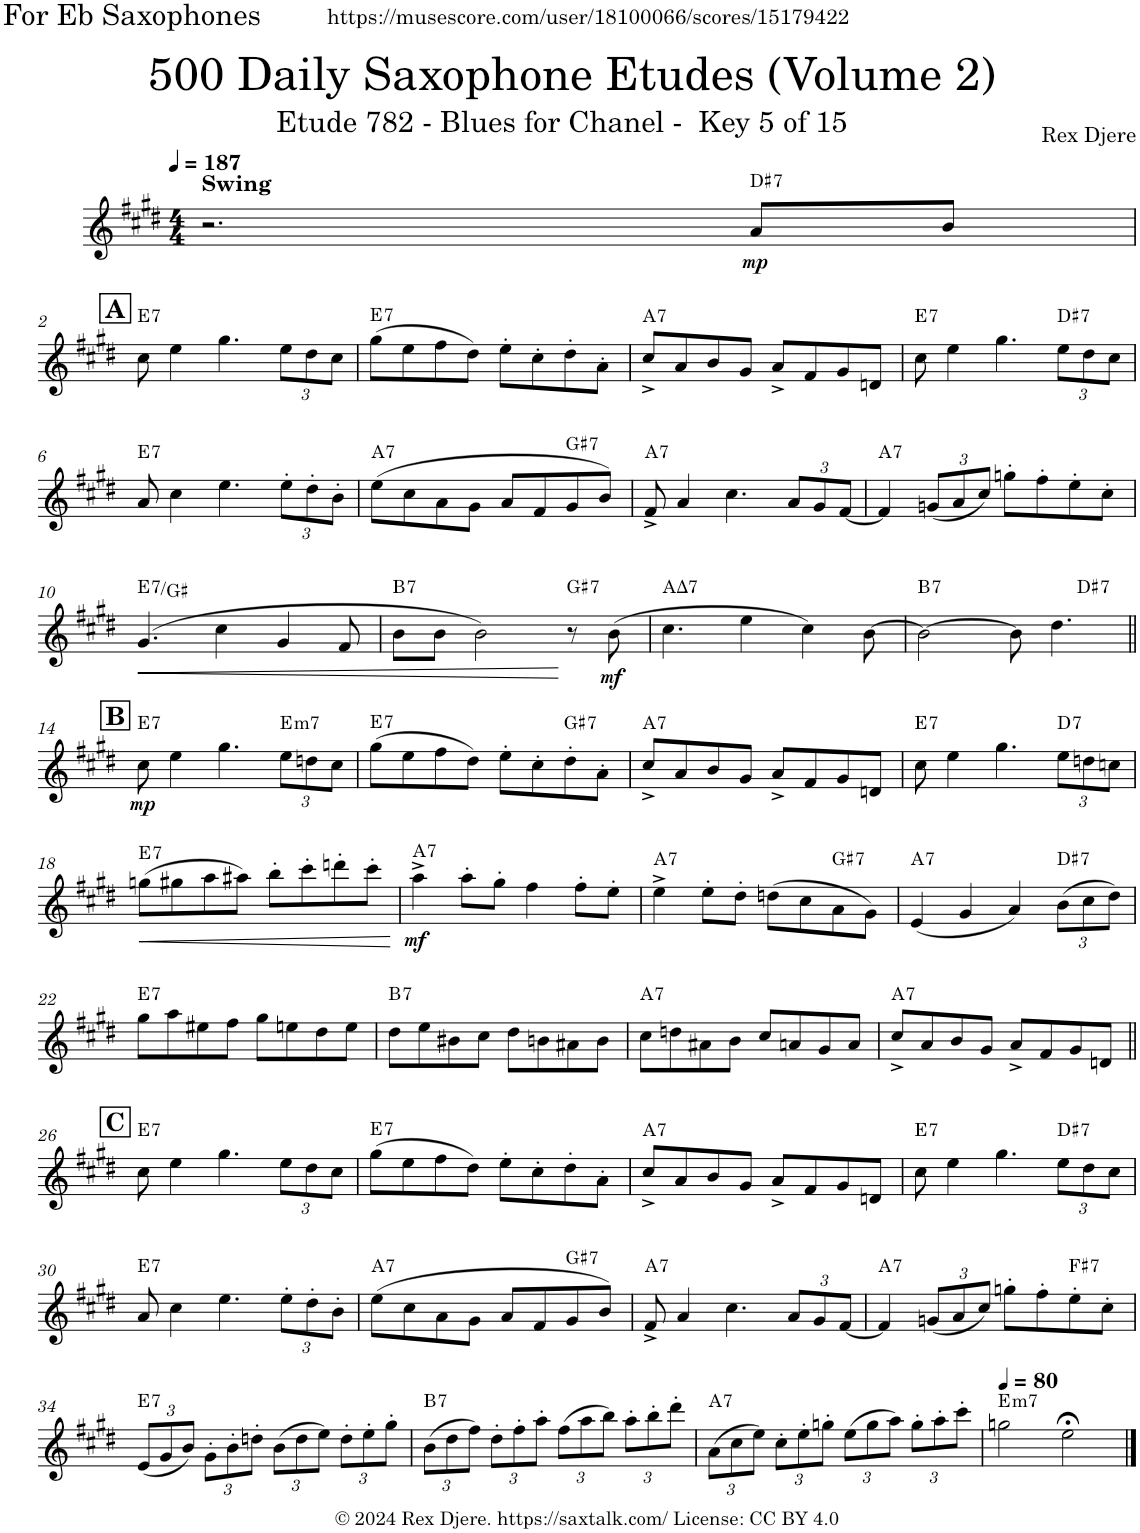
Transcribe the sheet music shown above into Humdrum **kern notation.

**kern	**dynam	**harte
*part1	*part1	*part1
*staff1	*staff1	*
*I"Alto Saxophone	*	*
*I'A. Sax.	*	*
*clefG2	*	*
*Trd5c9	*	*
*k[f#c#g#d#]	*	*
*M4/4	*	*
*MM187	*	*
=1	=1	=1
!LO:TX:a:B:t=Swing	!	!
2.r	.	.
!	!LO:DY:b	!LO:H:kt=7
8a/L	mp	D#:7
8b/J	.	.
!!LO:LB:g=z
!!LO:REH:place=s1:a:B:cj:fs=14:t=A
=2	=2	=2
!	!	!LO:H:kt=7
8cc#\	.	E:7
4ee\	.	.
4.gg#\	.	.
*Xbrackettup	*	*
12ee\L	.	.
12dd#\	.	.
12cc#\J	.	.
=3	=3	=3
!	!	!LO:H:kt=7
(8gg#\L	.	E:7
8ee\	.	.
8ff#\	.	.
8dd#\J)	.	.
8ee'\L	.	.
8cc#'\	.	.
8dd#'\	.	.
8a'\J	.	.
=4	=4	=4
!	!	!LO:H:kt=7
8cc#^/L	.	A:7
8a/	.	.
8b/	.	.
8g#/J	.	.
8a^/L	.	.
8f#/	.	.
8g#/	.	.
8dn/J	.	.
=5	=5	=5
!	!	!LO:H:kt=7
8cc#\	.	E:7
4ee\	.	.
4.gg#\	.	.
!	!	!LO:H:kt=7
12ee\L	.	D#:7
12dd#\	.	.
12cc#\J	.	.
!!LO:LB:g=z
=6	=6	=6
!	!	!LO:H:kt=7
8a/	.	E:7
4cc#\	.	.
4.ee\	.	.
12ee'\L	.	.
12dd#'\	.	.
12b'\J	.	.
=7	=7	=7
!	!	!LO:H:kt=7
(8ee\L	.	A:7
8cc#\	.	.
8a\	.	.
8g#\J	.	.
8a/L	.	.
8f#/	.	.
!	!	!LO:H:kt=7
8g#/	.	G#:7
8b/J)	.	.
=8	=8	=8
!	!	!LO:H:kt=7
8f#^/	.	A:7
4a/	.	.
4.cc#\	.	.
12a/L	.	.
12g#/	.	.
[12f#/J	.	.
=9	=9	=9
!	!	!LO:H:kt=7
4f#/]	.	A:7
(12gn/L	.	.
12a/	.	.
12cc#/J)	.	.
8ggn'\L	.	.
8ff#'\	.	.
8ee'\	.	.
8cc#'\J	.	.
!!LO:LB:g=z
=10	=10	=10
!	!LO:HP:b	!LO:H:kt=7
(4.g#/	<	E:7/3
4cc#\	.	.
4g#/	.	.
8f#/	.	.
=11	=11	=11
!	!	!LO:H:kt=7
8b\L	.	B:7
8b\J	.	.
2b\)	.	.
!	!	!LO:H:kt=7
8r	[	G#:7
!	!LO:DY:b	!
(8b\	mf	.
=12	=12	=12
!	!	!LO:H:kt=7
4.cc#\	.	A:maj7
4ee\	.	.
4cc#\)	.	.
[8b\	.	.
=13	=13	=13
!	!	!LO:H:kt=7
*^	*	*
2b\_	2.ryy	.	B:7
8b\]	.	.	.
4.dd#\	.	.	.
!	!	!	!LO:H:kt=7
.	4ryy	.	D#:7
!!LO:LB:g=z	!!
!!LO:REH:place=s1:a:B:cj:fs=14:t=B	!!
=14||	=14||	=14||	=14||
!	!	!LO:DY:b	!LO:H:kt=7
*v	*v	*	*
8cc#\	mp	E:7
4ee\	.	.
4.gg#\	.	.
!	!	!LO:H:kt=m7
12ee\L	.	E:min7
12ddn\	.	.
12cc#\J	.	.
=15	=15	=15
!	!	!LO:H:kt=7
(8gg#\L	.	E:7
8ee\	.	.
8ff#\	.	.
8dd#\J)	.	.
8ee'\L	.	.
8cc#'\	.	.
!	!	!LO:H:kt=7
8dd#'\	.	G#:7
8a'\J	.	.
=16	=16	=16
!	!	!LO:H:kt=7
8cc#^/L	.	A:7
8a/	.	.
8b/	.	.
8g#/J	.	.
8a^/L	.	.
8f#/	.	.
8g#/	.	.
8dn/J	.	.
=17	=17	=17
!	!	!LO:H:kt=7
8cc#\	.	E:7
4ee\	.	.
4.gg#\	.	.
!	!	!LO:H:kt=7
12ee\L	.	D:7
12ddn\	.	.
12ccn\J	.	.
!!LO:LB:g=z
=18	=18	=18
!	!LO:HP:b	!LO:H:kt=7
(8ggn\L	<	E:7
8gg#X\	.	.
8aa\	.	.
8aa#X\J)	.	.
8bb'\L	.	.
8ccc#'\	.	.
8dddn'\	.	.
8ccc#'\J	.	.
.	[	.
=19	=19	=19
!	!LO:DY:b	!LO:H:kt=7
4aa^\	mf	A:7
8aa'\L	.	.
8gg#'\J	.	.
4ff#\	.	.
8ff#'\L	.	.
8ee'\J	.	.
=20	=20	=20
!	!	!LO:H:kt=7
4ee^\	.	A:7
8ee'\L	.	.
8dd#'\J	.	.
(8ddn\L	.	.
8cc#\	.	.
!	!	!LO:H:kt=7
8a\	.	G#:7
8g#\J)	.	.
=21	=21	=21
!	!	!LO:H:kt=7
(4e/	.	A:7
4g#/	.	.
4a/)	.	.
!	!	!LO:H:kt=7
(12b\L	.	D#:7
12cc#\	.	.
12dd#\J)	.	.
!!LO:LB:g=z
=22	=22	=22
!	!	!LO:H:kt=7
8gg#\L	.	E:7
8aa\	.	.
8ee#X\	.	.
8ff#\J	.	.
8gg#\L	.	.
8een\	.	.
8dd#\	.	.
8ee\J	.	.
=23	=23	=23
!	!	!LO:H:kt=7
8dd#\L	.	B:7
8ee\	.	.
8b#X\	.	.
8cc#\J	.	.
8dd#\L	.	.
8bn\	.	.
8a#X\	.	.
8b\J	.	.
=24	=24	=24
!	!	!LO:H:kt=7
8cc#\L	.	A:7
8ddn\	.	.
8a#X\	.	.
8b\J	.	.
8cc#/L	.	.
8an/	.	.
8g#/	.	.
8a/J	.	.
=25	=25	=25
!	!	!LO:H:kt=7
8cc#^/L	.	A:7
8a/	.	.
8b/	.	.
8g#/J	.	.
8a^/L	.	.
8f#/	.	.
8g#/	.	.
8dn/J	.	.
!!LO:LB:g=z
!!LO:REH:place=s1:a:B:cj:fs=14:t=C
=26||	=26||	=26||
!	!	!LO:H:kt=7
8cc#\	.	E:7
4ee\	.	.
4.gg#\	.	.
12ee\L	.	.
12dd#\	.	.
12cc#\J	.	.
=27	=27	=27
!	!	!LO:H:kt=7
(8gg#\L	.	E:7
8ee\	.	.
8ff#\	.	.
8dd#\J)	.	.
8ee'\L	.	.
8cc#'\	.	.
8dd#'\	.	.
8a'\J	.	.
=28	=28	=28
!	!	!LO:H:kt=7
8cc#^/L	.	A:7
8a/	.	.
8b/	.	.
8g#/J	.	.
8a^/L	.	.
8f#/	.	.
8g#/	.	.
8dn/J	.	.
=29	=29	=29
!	!	!LO:H:kt=7
8cc#\	.	E:7
4ee\	.	.
4.gg#\	.	.
!	!	!LO:H:kt=7
12ee\L	.	D#:7
12dd#\	.	.
12cc#\J	.	.
!!LO:LB:g=z
=30	=30	=30
!	!	!LO:H:kt=7
8a/	.	E:7
4cc#\	.	.
4.ee\	.	.
12ee'\L	.	.
12dd#'\	.	.
12b'\J	.	.
=31	=31	=31
!	!	!LO:H:kt=7
(8ee\L	.	A:7
8cc#\	.	.
8a\	.	.
8g#\J	.	.
8a/L	.	.
8f#/	.	.
!	!	!LO:H:kt=7
8g#/	.	G#:7
8b/J)	.	.
=32	=32	=32
!	!	!LO:H:kt=7
8f#^/	.	A:7
4a/	.	.
4.cc#\	.	.
12a/L	.	.
12g#/	.	.
[12f#/J	.	.
=33	=33	=33
!	!	!LO:H:kt=7
4f#/]	.	A:7
(12gn/L	.	.
12a/	.	.
12cc#/J)	.	.
8ggn'\L	.	.
8ff#'\	.	.
!	!	!LO:H:kt=7
8ee'\	.	F#:7
8cc#'\J	.	.
!!LO:LB:g=z
=34	=34	=34
!	!	!LO:H:kt=7
(12e/L	.	E:7
12g#/	.	.
12b/J)	.	.
12g#'\L	.	.
12b'\	.	.
12ddn'\J	.	.
(12b\L	.	.
12dd\	.	.
12ee\J)	.	.
12dd'\L	.	.
12ee'\	.	.
12gg#'\J	.	.
=35	=35	=35
!	!	!LO:H:kt=7
(12b\L	.	B:7
12dd#\	.	.
12ff#\J)	.	.
12dd#'\L	.	.
12ff#'\	.	.
12aa'\J	.	.
(12ff#\L	.	.
12aa\	.	.
12bb\J)	.	.
12aa'\L	.	.
12bb'\	.	.
12ddd#'\J	.	.
=36	=36	=36
!	!	!LO:H:kt=7
(12a\L	.	A:7
12cc#\	.	.
12ee\J)	.	.
12cc#'\L	.	.
12ee'\	.	.
12ggn'\J	.	.
(12ee\L	.	.
12gg\	.	.
12aa\J)	.	.
12gg'\L	.	.
12aa'\	.	.
12ccc#'\J	.	.
=37	=37	=37
*MM80	*	*
!	!	!LO:H:kt=m7
2ggn\	.	E:min7
2ee;<\	.	.
==	==	==
*-	*-	*-
